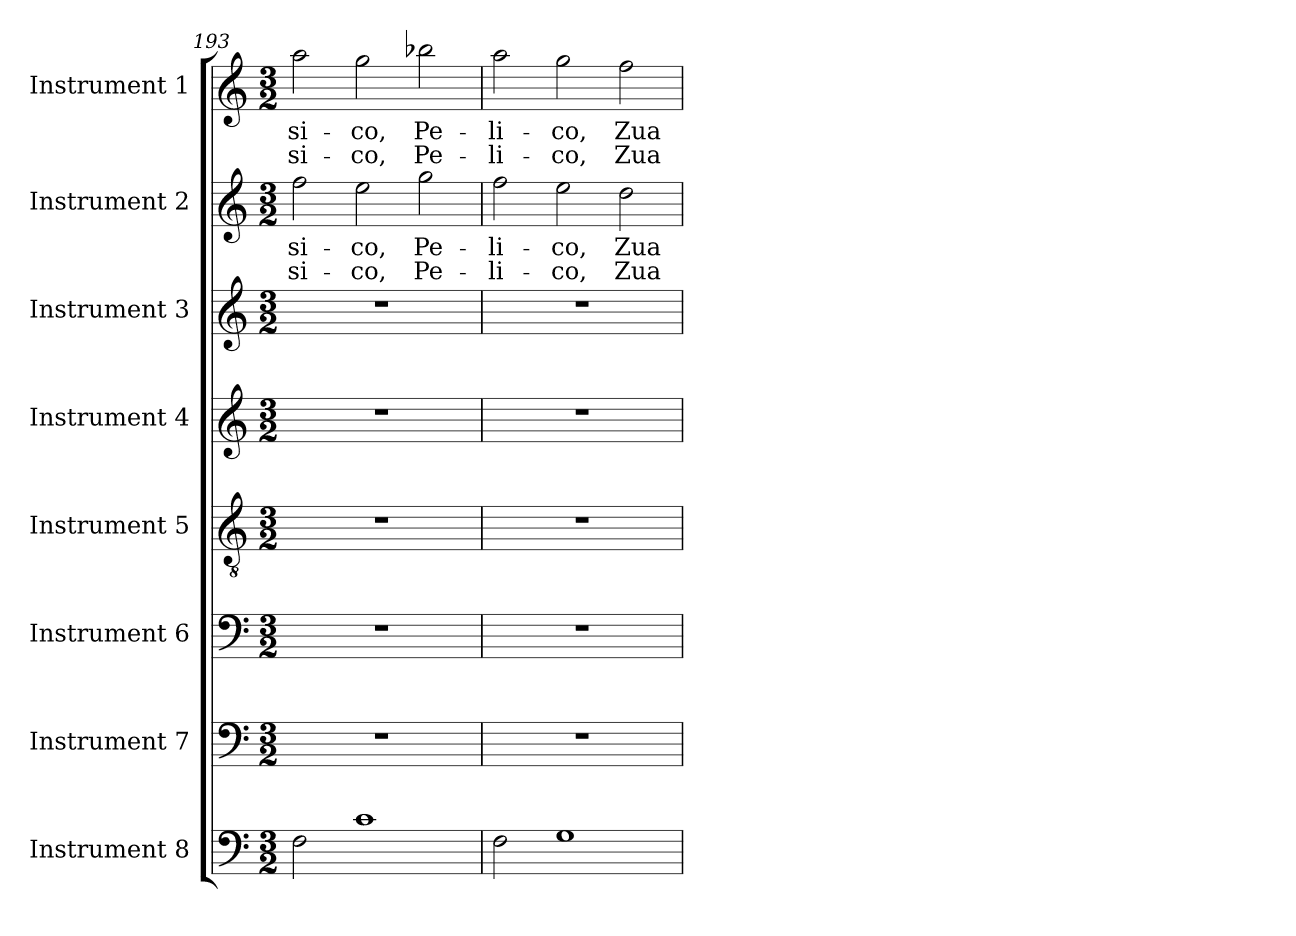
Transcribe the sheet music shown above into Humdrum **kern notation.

**kern	**kern	**kern	**kern	**kern	**kern	**kern	**text	**text	**kern	**text	**text
*part8	*part7	*part6	*part5	*part4	*part3	*part2	*part2	*part2	*part1	*part1	*part1
*staff8	*staff7	*staff6	*staff5	*staff4	*staff3	*staff2	*staff2	*staff2	*staff1	*staff1	*staff1
*I"Instrument 8	*I"Instrument 7	*I"Instrument 6	*I"Instrument 5	*I"Instrument 4	*I"Instrument 3	*I"Instrument 2	*	*	*I"Instrument 1	*	*
*clefF4	*clefF4	*clefF4	*clefGv2	*clefG2	*clefG2	*clefG2	*	*	*clefG2	*	*
*k[]	*k[]	*k[]	*k[]	*k[]	*k[]	*k[]	*	*	*k[]	*	*
*C:	*C:	*C:	*C:	*C:	*C:	*C:	*	*	*C:	*	*
*M3/2	*M3/2	*M3/2	*M3/2	*M3/2	*M3/2	*M3/2	*	*	*M3/2	*	*
=193	=193	=193	=193	=193	=193	=193	=193	=193	=193	=193	=193
!	!	!	!	!	!	!	!LO:LY:b:rj	!LO:LY:b:rj	!	!LO:LY:b:cj	!LO:LY:b:cj
2F\	1.r	1.r	1.r	1.r	1.r	2ff\	-si-	-si-	2aa\	-si-	-si-
!	!	!	!	!	!	!	!LO:LY:b:rj	!LO:LY:b:rj	!	!LO:LY:b:cj	!LO:LY:b:cj
1c	.	.	.	.	.	2ee\	-co,	co,	2gg\	-co,	co,
!	!	!	!	!	!	!	!LO:LY:b:rj	!LO:LY:b:rj	!	!LO:LY:b:cj	!LO:LY:b:cj
.	.	.	.	.	.	2gg\	Pe-	-Pe-	2bb-X\	Pe-	-Pe-
=194	=194	=194	=194	=194	=194	=194	=194	=194	=194	=194	=194
!	!	!	!	!	!	!	!LO:LY:b:rj	!LO:LY:b:rj	!	!LO:LY:b:cj	!LO:LY:b:cj
2F\	1.r	1.r	1.r	1.r	1.r	2ff\	-li-	-li-	2aa\	-li-	-li-
!	!	!	!	!	!	!	!LO:LY:b:rj	!LO:LY:b:rj	!	!LO:LY:b:cj	!LO:LY:b:cj
1G	.	.	.	.	.	2ee\	-co,	co,	2gg\	-co,	co,
!	!	!	!	!	!	!	!LO:LY:b:rj	!LO:LY:b:rj	!	!LO:LY:b:cj	!LO:LY:b:cj
.	.	.	.	.	.	2dd\	Zua-	-Zua-	2ff\	Zua-	-Zua-
=	=	=	=	=	=	=	=	=	=	=	=
*-	*-	*-	*-	*-	*-	*-	*-	*-	*-	*-	*-
